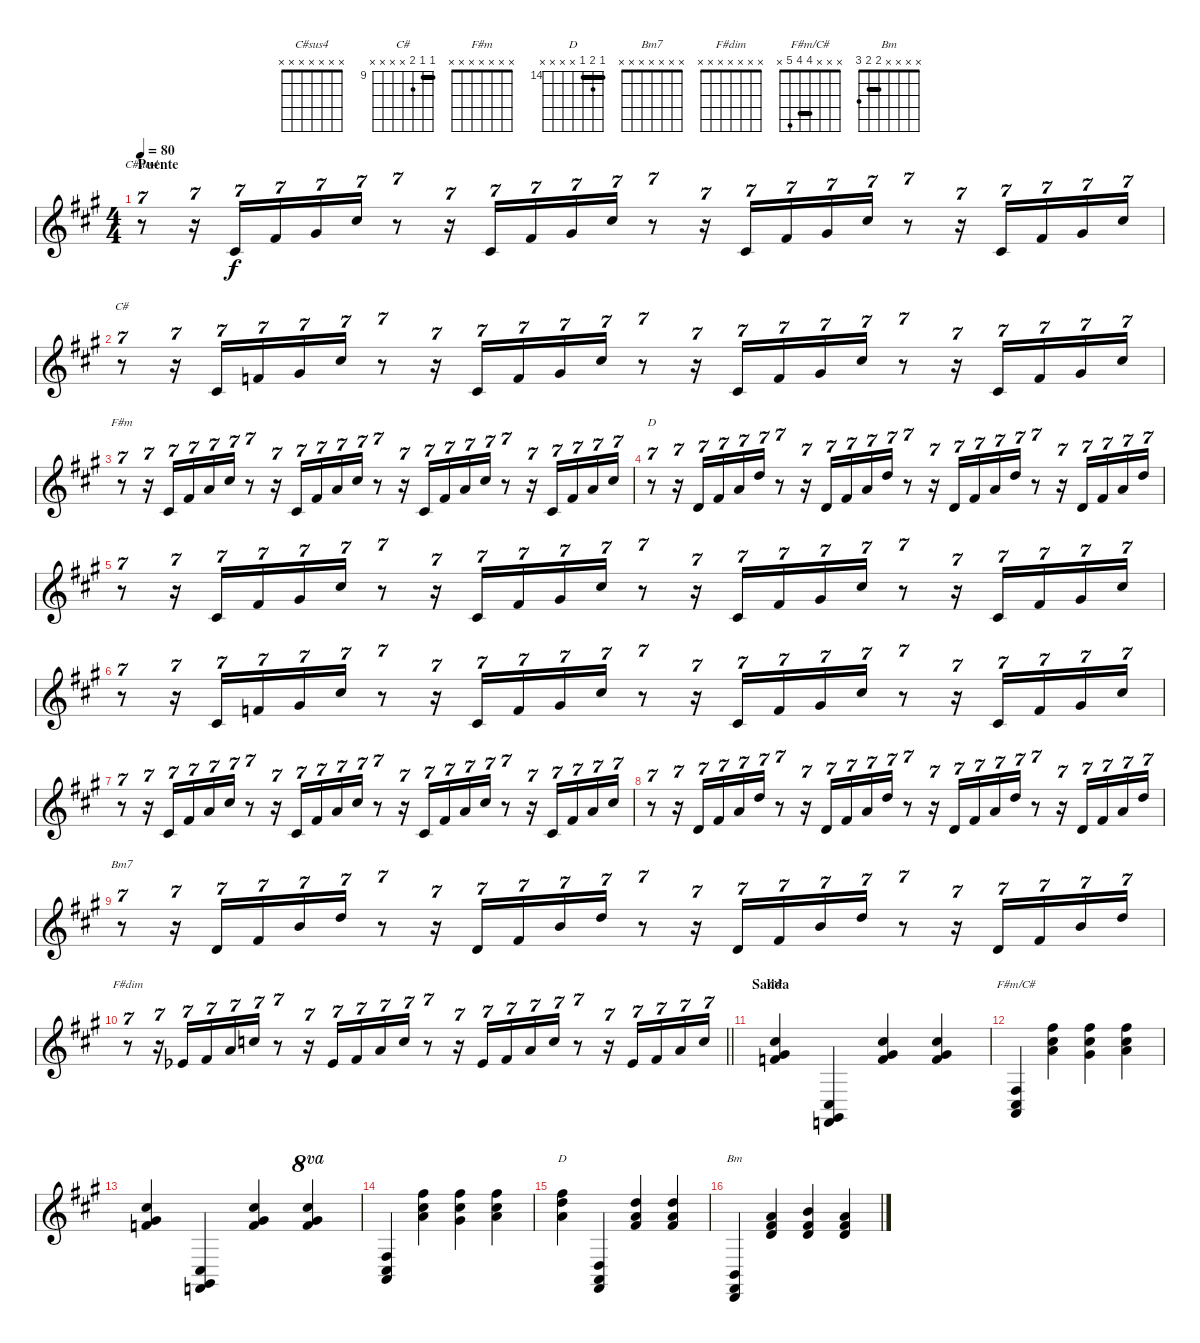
\track "" {instrument acousticgrandpiano}
\staff {score}
\tuning (E4 B3 G3 D3 A2 E2 B1) {hide}
\chord ("C#sus4" x x x x x x x)
\chord ("C#" x x x x x x x)
\chord ("F#m" x x x x x x x)
\chord ("D" x x x x x x x)
\chord ("Bm7" x x x x x x x)
\chord ("F#dim" x x x x x x x)
\chord ("C#" 9 9 10 x x x x) {firstfret 9 barre 9}
\chord ("F#m/C#" x x x 4 4 5 x) {barre 4}
\chord ("D" 14 15 14 x x x x) {firstfret 14 barre 14}
\chord ("Bm" x x x x 2 2 3) {barre 2}
\ts (4 4)
\section ("" "Puente")
\tempo 80
\clef g2
\ks f#minor
r.8{tu (7 4) ch "C#sus4" dy f volume 12} r.16{tu (7 4)} 11.4.16{tu (7 4)} 11.3.16{tu (7 4)} 9.2.16{tu (7 4)} 9.1.16{tu (7 4)} r.8{tu (7 4)} r.16{tu (7 4)} 11.4.16{tu (7 4)} 11.3.16{tu (7 4)} 9.2.16{tu (7 4)} 9.1.16{tu (7 4)} r.8{tu (7 4)} r.16{tu (7 4)} 11.4.16{tu (7 4)} 11.3.16{tu (7 4)} 9.2.16{tu (7 4)} 9.1.16{tu (7 4)} r.8{tu (7 4)} r.16{tu (7 4)} 11.4.16{tu (7 4)} 11.3.16{tu (7 4)} 9.2.16{tu (7 4)} 9.1.16{tu (7 4)} |
r.8{tu (7 4) ch "C#"} r.16{tu (7 4)} 11.4.16{tu (7 4)} 10.3.16{tu (7 4)} 9.2.16{tu (7 4)} 9.1.16{tu (7 4)} r.8{tu (7 4)} r.16{tu (7 4)} 11.4.16{tu (7 4)} 10.3.16{tu (7 4)} 9.2.16{tu (7 4)} 9.1.16{tu (7 4)} r.8{tu (7 4)} r.16{tu (7 4)} 11.4.16{tu (7 4)} 10.3.16{tu (7 4)} 9.2.16{tu (7 4)} 9.1.16{tu (7 4)} r.8{tu (7 4)} r.16{tu (7 4)} 11.4.16{tu (7 4)} 10.3.16{tu (7 4)} 9.2.16{tu (7 4)} 9.1.16{tu (7 4)} |
r.8{tu (7 4) ch "F#m"} r.16{tu (7 4)} 11.4.16{tu (7 4)} 11.3.16{tu (7 4)} 10.2.16{tu (7 4)} 9.1.16{tu (7 4)} r.8{tu (7 4)} r.16{tu (7 4)} 11.4.16{tu (7 4)} 11.3.16{tu (7 4)} 10.2.16{tu (7 4)} 9.1.16{tu (7 4)} r.8{tu (7 4)} r.16{tu (7 4)} 11.4.16{tu (7 4)} 11.3.16{tu (7 4)} 10.2.16{tu (7 4)} 9.1.16{tu (7 4)} r.8{tu (7 4)} r.16{tu (7 4)} 11.4.16{tu (7 4)} 11.3.16{tu (7 4)} 10.2.16{tu (7 4)} 9.1.16{tu (7 4)} |
r.8{tu (7 4) ch "D"} r.16{tu (7 4)} 12.4.16{tu (7 4)} 11.3.16{tu (7 4)} 10.2.16{tu (7 4)} 10.1.16{tu (7 4)} r.8{tu (7 4)} r.16{tu (7 4)} 12.4.16{tu (7 4)} 11.3.16{tu (7 4)} 10.2.16{tu (7 4)} 10.1.16{tu (7 4)} r.8{tu (7 4)} r.16{tu (7 4)} 12.4.16{tu (7 4)} 11.3.16{tu (7 4)} 10.2.16{tu (7 4)} 10.1.16{tu (7 4)} r.8{tu (7 4)} r.16{tu (7 4)} 12.4.16{tu (7 4)} 11.3.16{tu (7 4)} 10.2.16{tu (7 4)} 10.1.16{tu (7 4)} |
r.8{tu (7 4)} r.16{tu (7 4)} 11.4.16{tu (7 4)} 11.3.16{tu (7 4)} 9.2.16{tu (7 4)} 9.1.16{tu (7 4)} r.8{tu (7 4)} r.16{tu (7 4)} 11.4.16{tu (7 4)} 11.3.16{tu (7 4)} 9.2.16{tu (7 4)} 9.1.16{tu (7 4)} r.8{tu (7 4)} r.16{tu (7 4)} 11.4.16{tu (7 4)} 11.3.16{tu (7 4)} 9.2.16{tu (7 4)} 9.1.16{tu (7 4)} r.8{tu (7 4)} r.16{tu (7 4)} 11.4.16{tu (7 4)} 11.3.16{tu (7 4)} 9.2.16{tu (7 4)} 9.1.16{tu (7 4)} |
r.8{tu (7 4)} r.16{tu (7 4)} 11.4.16{tu (7 4)} 10.3.16{tu (7 4)} 9.2.16{tu (7 4)} 9.1.16{tu (7 4)} r.8{tu (7 4)} r.16{tu (7 4)} 11.4.16{tu (7 4)} 10.3.16{tu (7 4)} 9.2.16{tu (7 4)} 9.1.16{tu (7 4)} r.8{tu (7 4)} r.16{tu (7 4)} 11.4.16{tu (7 4)} 10.3.16{tu (7 4)} 9.2.16{tu (7 4)} 9.1.16{tu (7 4)} r.8{tu (7 4)} r.16{tu (7 4)} 11.4.16{tu (7 4)} 10.3.16{tu (7 4)} 9.2.16{tu (7 4)} 9.1.16{tu (7 4)} |
r.8{tu (7 4)} r.16{tu (7 4)} 11.4.16{tu (7 4)} 11.3.16{tu (7 4)} 10.2.16{tu (7 4)} 9.1.16{tu (7 4)} r.8{tu (7 4)} r.16{tu (7 4)} 11.4.16{tu (7 4)} 11.3.16{tu (7 4)} 10.2.16{tu (7 4)} 9.1.16{tu (7 4)} r.8{tu (7 4)} r.16{tu (7 4)} 11.4.16{tu (7 4)} 11.3.16{tu (7 4)} 10.2.16{tu (7 4)} 9.1.16{tu (7 4)} r.8{tu (7 4)} r.16{tu (7 4)} 11.4.16{tu (7 4)} 11.3.16{tu (7 4)} 10.2.16{tu (7 4)} 9.1.16{tu (7 4)} |
r.8{tu (7 4)} r.16{tu (7 4)} 12.4.16{tu (7 4)} 11.3.16{tu (7 4)} 10.2.16{tu (7 4)} 10.1.16{tu (7 4)} r.8{tu (7 4)} r.16{tu (7 4)} 12.4.16{tu (7 4)} 11.3.16{tu (7 4)} 10.2.16{tu (7 4)} 10.1.16{tu (7 4)} r.8{tu (7 4)} r.16{tu (7 4)} 12.4.16{tu (7 4)} 11.3.16{tu (7 4)} 10.2.16{tu (7 4)} 10.1.16{tu (7 4)} r.8{tu (7 4)} r.16{tu (7 4)} 12.4.16{tu (7 4)} 11.3.16{tu (7 4)} 10.2.16{tu (7 4)} 10.1.16{tu (7 4)} |
r.8{tu (7 4) ch "Bm7"} r.16{tu (7 4)} 12.4.16{tu (7 4)} 11.3.16{tu (7 4)} 12.2.16{tu (7 4)} 10.1.16{tu (7 4)} r.8{tu (7 4)} r.16{tu (7 4)} 12.4.16{tu (7 4)} 11.3.16{tu (7 4)} 12.2.16{tu (7 4)} 10.1.16{tu (7 4)} r.8{tu (7 4)} r.16{tu (7 4)} 12.4.16{tu (7 4)} 11.3.16{tu (7 4)} 12.2.16{tu (7 4)} 10.1.16{tu (7 4)} r.8{tu (7 4)} r.16{tu (7 4)} 12.4.16{tu (7 4)} 11.3.16{tu (7 4)} 12.2.16{tu (7 4)} 10.1.16{tu (7 4)} |
\barLineRight lightlight
r.8{tu (7 4) ch "F#dim"} r.16{tu (7 4)} 13.4{acc b}.16{tu (7 4)} 11.3.16{tu (7 4)} 10.2.16{tu (7 4)} 8.1.16{tu (7 4)} r.8{tu (7 4)} r.16{tu (7 4)} 13.4{acc b}.16{tu (7 4)} 11.3.16{tu (7 4)} 10.2.16{tu (7 4)} 8.1.16{tu (7 4)} r.8{tu (7 4)} r.16{tu (7 4)} 13.4{acc b}.16{tu (7 4)} 11.3.16{tu (7 4)} 10.2.16{tu (7 4)} 8.1.16{tu (7 4)} r.8{tu (7 4)} r.16{tu (7 4)} 13.4{acc b}.16{tu (7 4)} 11.3.16{tu (7 4)} 10.2.16{tu (7 4)} 8.1.16{tu (7 4)} |
\section ("" "Salida")
(9.1 9.2 10.3).4{bd 120 ch "C#" volume 16} (4.5 4.6 6.7).4 (9.1 9.2 10.3).4 (9.1 9.2 10.3).4 |
(4.4 4.5 5.6).4{ch "F#m/C#"} (14.1 14.2 14.3).4 (14.1 14.2 13.3).4 (14.1 14.2 14.3).4 |
(9.1 9.2 10.3).4{bd 120} (4.5 4.6 6.7).4 (9.1 9.2 10.3).4 (21.1 21.2 22.3).4{ot 8va} |
(4.4 4.5 5.6).4 (14.1 14.2 14.3).4 (14.1 14.2 13.3).4 (14.1 14.2 14.3).4 |
(14.1 15.2 14.3).4{bd 120 ch "D"} (0.4 0.5 2.6).4 (10.1 10.2 11.3).4 (10.1 10.2 11.3).4 |
(2.5 2.6 3.7).4{ch "Bm"} (5.1 7.2 7.3).4 (7.1 7.2 7.3).4 (5.1 7.2 7.3).4
